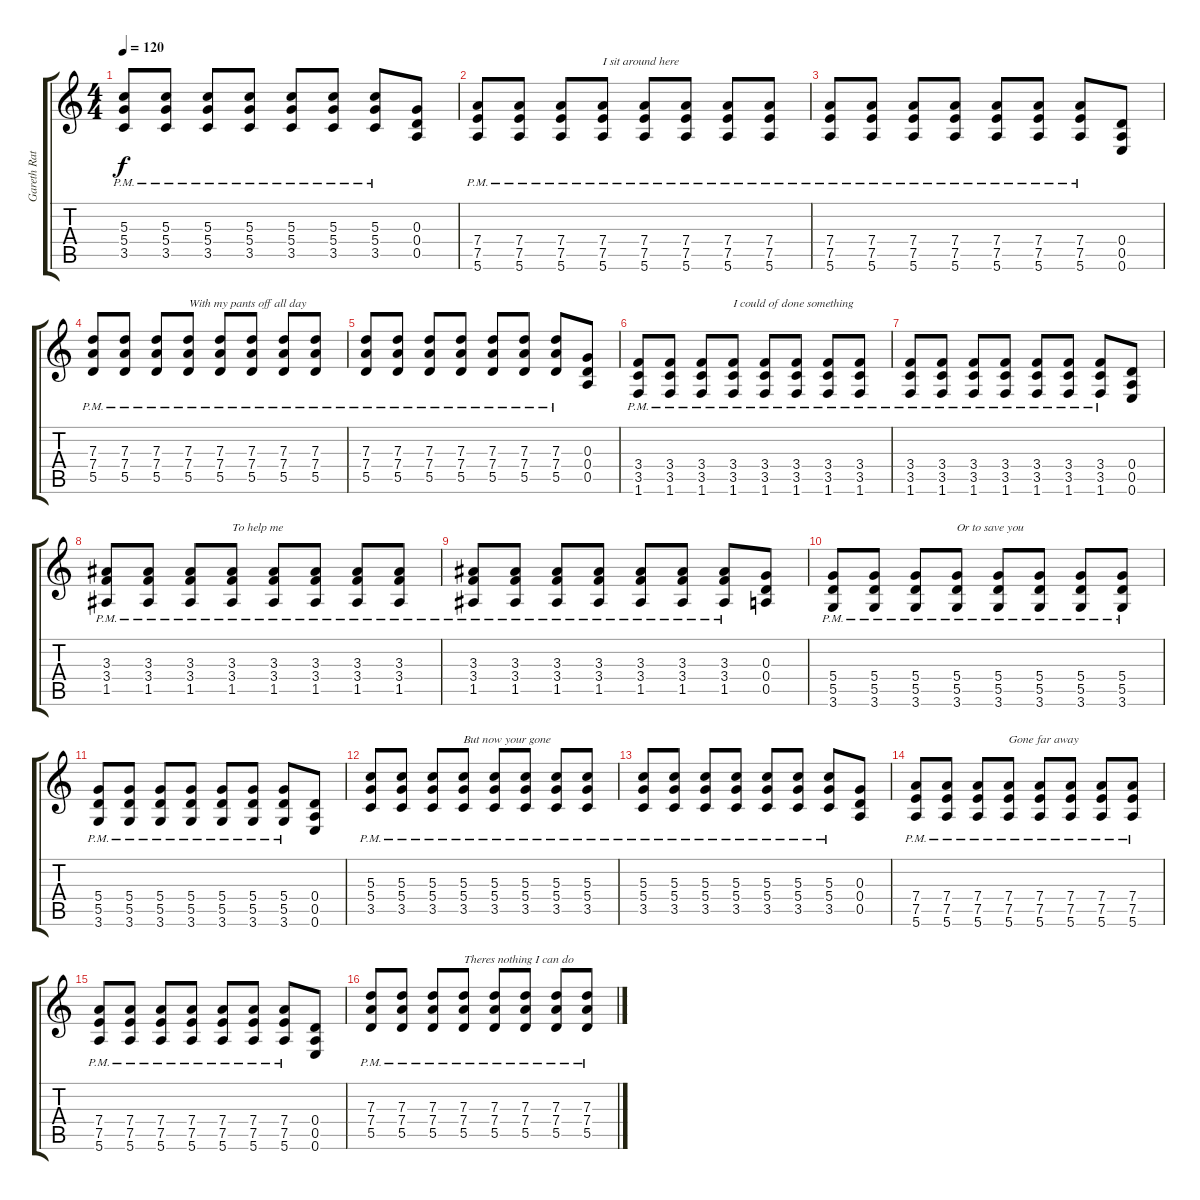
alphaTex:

\track ("Gareth Ratcliffe" "Gareth Rat") {instrument distortionguitar}
\staff {score tabs}
\tuning (E4 B3 G3 D3 A2 E2) {hide}
\ts (4 4)
\tempo 120
\clef g2
\ks c
(5.3{pm} 5.4{pm} 3.5{pm}).8{dy f} (5.3{pm} 5.4{pm} 3.5{pm}).8 (5.3{pm} 5.4{pm} 3.5{pm}).8 (5.3{pm} 5.4{pm} 3.5{pm}).8 (5.3{pm} 5.4{pm} 3.5{pm}).8 (5.3{pm} 5.4{pm} 3.5{pm}).8 (5.3{pm} 5.4{pm} 3.5{pm}).8 (0.3 0.4 0.5).8 |
(7.4{pm} 7.5{pm} 5.6{pm}).8 (7.4{pm} 7.5{pm} 5.6{pm}).8 (7.4{pm} 7.5{pm} 5.6{pm}).8 (7.4{pm} 7.5{pm} 5.6{pm}).8{txt "I sit around here"} (7.4{pm} 7.5{pm} 5.6{pm}).8 (7.4{pm} 7.5{pm} 5.6{pm}).8 (7.4{pm} 7.5{pm} 5.6{pm}).8 (7.4{pm} 7.5{pm} 5.6{pm}).8 |
(7.4{pm} 7.5{pm} 5.6{pm}).8 (7.4{pm} 7.5{pm} 5.6{pm}).8 (7.4{pm} 7.5{pm} 5.6{pm}).8 (7.4{pm} 7.5{pm} 5.6{pm}).8 (7.4{pm} 7.5{pm} 5.6{pm}).8 (7.4{pm} 7.5{pm} 5.6{pm}).8 (7.4{pm} 7.5{pm} 5.6{pm}).8 (0.4 0.5 0.6).8 |
(7.3{pm} 7.4{pm} 5.5{pm}).8 (7.3{pm} 7.4{pm} 5.5{pm}).8 (7.3{pm} 7.4{pm} 5.5{pm}).8 (7.3{pm} 7.4{pm} 5.5{pm}).8{txt "With my pants off all day"} (7.3{pm} 7.4{pm} 5.5{pm}).8 (7.3{pm} 7.4{pm} 5.5{pm}).8 (7.3{pm} 7.4{pm} 5.5{pm}).8 (7.3{pm} 7.4{pm} 5.5{pm}).8 |
(7.3{pm} 7.4{pm} 5.5{pm}).8 (7.3{pm} 7.4{pm} 5.5{pm}).8 (7.3{pm} 7.4{pm} 5.5{pm}).8 (7.3{pm} 7.4{pm} 5.5{pm}).8 (7.3{pm} 7.4{pm} 5.5{pm}).8 (7.3{pm} 7.4{pm} 5.5{pm}).8 (7.3{pm} 7.4{pm} 5.5{pm}).8 (0.3 0.4 0.5).8 |
(3.4{pm} 3.5{pm} 1.6{pm}).8 (3.4{pm} 3.5{pm} 1.6{pm}).8 (3.4{pm} 3.5{pm} 1.6{pm}).8 (3.4{pm} 3.5{pm} 1.6{pm}).8{txt "I could of done something"} (3.4{pm} 3.5{pm} 1.6{pm}).8 (3.4{pm} 3.5{pm} 1.6{pm}).8 (3.4{pm} 3.5{pm} 1.6{pm}).8 (3.4{pm} 3.5{pm} 1.6{pm}).8 |
(3.4{pm} 3.5{pm} 1.6{pm}).8 (3.4{pm} 3.5{pm} 1.6{pm}).8 (3.4{pm} 3.5{pm} 1.6{pm}).8 (3.4{pm} 3.5{pm} 1.6{pm}).8 (3.4{pm} 3.5{pm} 1.6{pm}).8 (3.4{pm} 3.5{pm} 1.6{pm}).8 (3.4{pm} 3.5{pm} 1.6{pm}).8 (0.4 0.5 0.6).8 |
(3.3{pm} 3.4{pm} 1.5{pm}).8 (3.3{pm} 3.4{pm} 1.5{pm}).8 (3.3{pm} 3.4{pm} 1.5{pm}).8 (3.3{pm} 3.4{pm} 1.5{pm}).8{txt "To help me"} (3.3{pm} 3.4{pm} 1.5{pm}).8 (3.3{pm} 3.4{pm} 1.5{pm}).8 (3.3{pm} 3.4{pm} 1.5{pm}).8 (3.3{pm} 3.4{pm} 1.5{pm}).8 |
(3.3{pm} 3.4{pm} 1.5{pm}).8 (3.3{pm} 3.4{pm} 1.5{pm}).8 (3.3{pm} 3.4{pm} 1.5{pm}).8 (3.3{pm} 3.4{pm} 1.5{pm}).8 (3.3{pm} 3.4{pm} 1.5{pm}).8 (3.3{pm} 3.4{pm} 1.5{pm}).8 (3.3{pm} 3.4{pm} 1.5{pm}).8 (0.3 0.4 0.5).8 |
(5.4{pm} 5.5{pm} 3.6{pm}).8 (5.4{pm} 5.5{pm} 3.6{pm}).8 (5.4{pm} 5.5{pm} 3.6{pm}).8 (5.4{pm} 5.5{pm} 3.6{pm}).8{txt "Or to save you"} (5.4{pm} 5.5{pm} 3.6{pm}).8 (5.4{pm} 5.5{pm} 3.6{pm}).8 (5.4{pm} 5.5{pm} 3.6{pm}).8 (5.4{pm} 5.5{pm} 3.6{pm}).8 |
(5.4{pm} 5.5{pm} 3.6{pm}).8 (5.4{pm} 5.5{pm} 3.6{pm}).8 (5.4{pm} 5.5{pm} 3.6{pm}).8 (5.4{pm} 5.5{pm} 3.6{pm}).8 (5.4{pm} 5.5{pm} 3.6{pm}).8 (5.4{pm} 5.5{pm} 3.6{pm}).8 (5.4{pm} 5.5{pm} 3.6{pm}).8 (0.4 0.5 0.6).8 |
(5.3{pm} 5.4{pm} 3.5{pm}).8 (5.3{pm} 5.4{pm} 3.5{pm}).8 (5.3{pm} 5.4{pm} 3.5{pm}).8 (5.3{pm} 5.4{pm} 3.5{pm}).8{txt "But now your gone"} (5.3{pm} 5.4{pm} 3.5{pm}).8 (5.3{pm} 5.4{pm} 3.5{pm}).8 (5.3{pm} 5.4{pm} 3.5{pm}).8 (5.3{pm} 5.4{pm} 3.5{pm}).8 |
(5.3{pm} 5.4{pm} 3.5{pm}).8 (5.3{pm} 5.4{pm} 3.5{pm}).8 (5.3{pm} 5.4{pm} 3.5{pm}).8 (5.3{pm} 5.4{pm} 3.5{pm}).8 (5.3{pm} 5.4{pm} 3.5{pm}).8 (5.3{pm} 5.4{pm} 3.5{pm}).8 (5.3{pm} 5.4{pm} 3.5{pm}).8 (0.3 0.4 0.5).8 |
(7.4{pm} 7.5{pm} 5.6{pm}).8 (7.4{pm} 7.5{pm} 5.6{pm}).8 (7.4{pm} 7.5{pm} 5.6{pm}).8 (7.4{pm} 7.5{pm} 5.6{pm}).8{txt "Gone far away"} (7.4{pm} 7.5{pm} 5.6{pm}).8 (7.4{pm} 7.5{pm} 5.6{pm}).8 (7.4{pm} 7.5{pm} 5.6{pm}).8 (7.4{pm} 7.5{pm} 5.6{pm}).8 |
(7.4{pm} 7.5{pm} 5.6{pm}).8 (7.4{pm} 7.5{pm} 5.6{pm}).8 (7.4{pm} 7.5{pm} 5.6{pm}).8 (7.4{pm} 7.5{pm} 5.6{pm}).8 (7.4{pm} 7.5{pm} 5.6{pm}).8 (7.4{pm} 7.5{pm} 5.6{pm}).8 (7.4{pm} 7.5{pm} 5.6{pm}).8 (0.4 0.5 0.6).8 |
(7.3{pm} 7.4{pm} 5.5{pm}).8 (7.3{pm} 7.4{pm} 5.5{pm}).8 (7.3{pm} 7.4{pm} 5.5{pm}).8 (7.3{pm} 7.4{pm} 5.5{pm}).8{txt "Theres nothing I can do"} (7.3{pm} 7.4{pm} 5.5{pm}).8 (7.3{pm} 7.4{pm} 5.5{pm}).8 (7.3{pm} 7.4{pm} 5.5{pm}).8 (7.3{pm} 7.4{pm} 5.5{pm}).8
